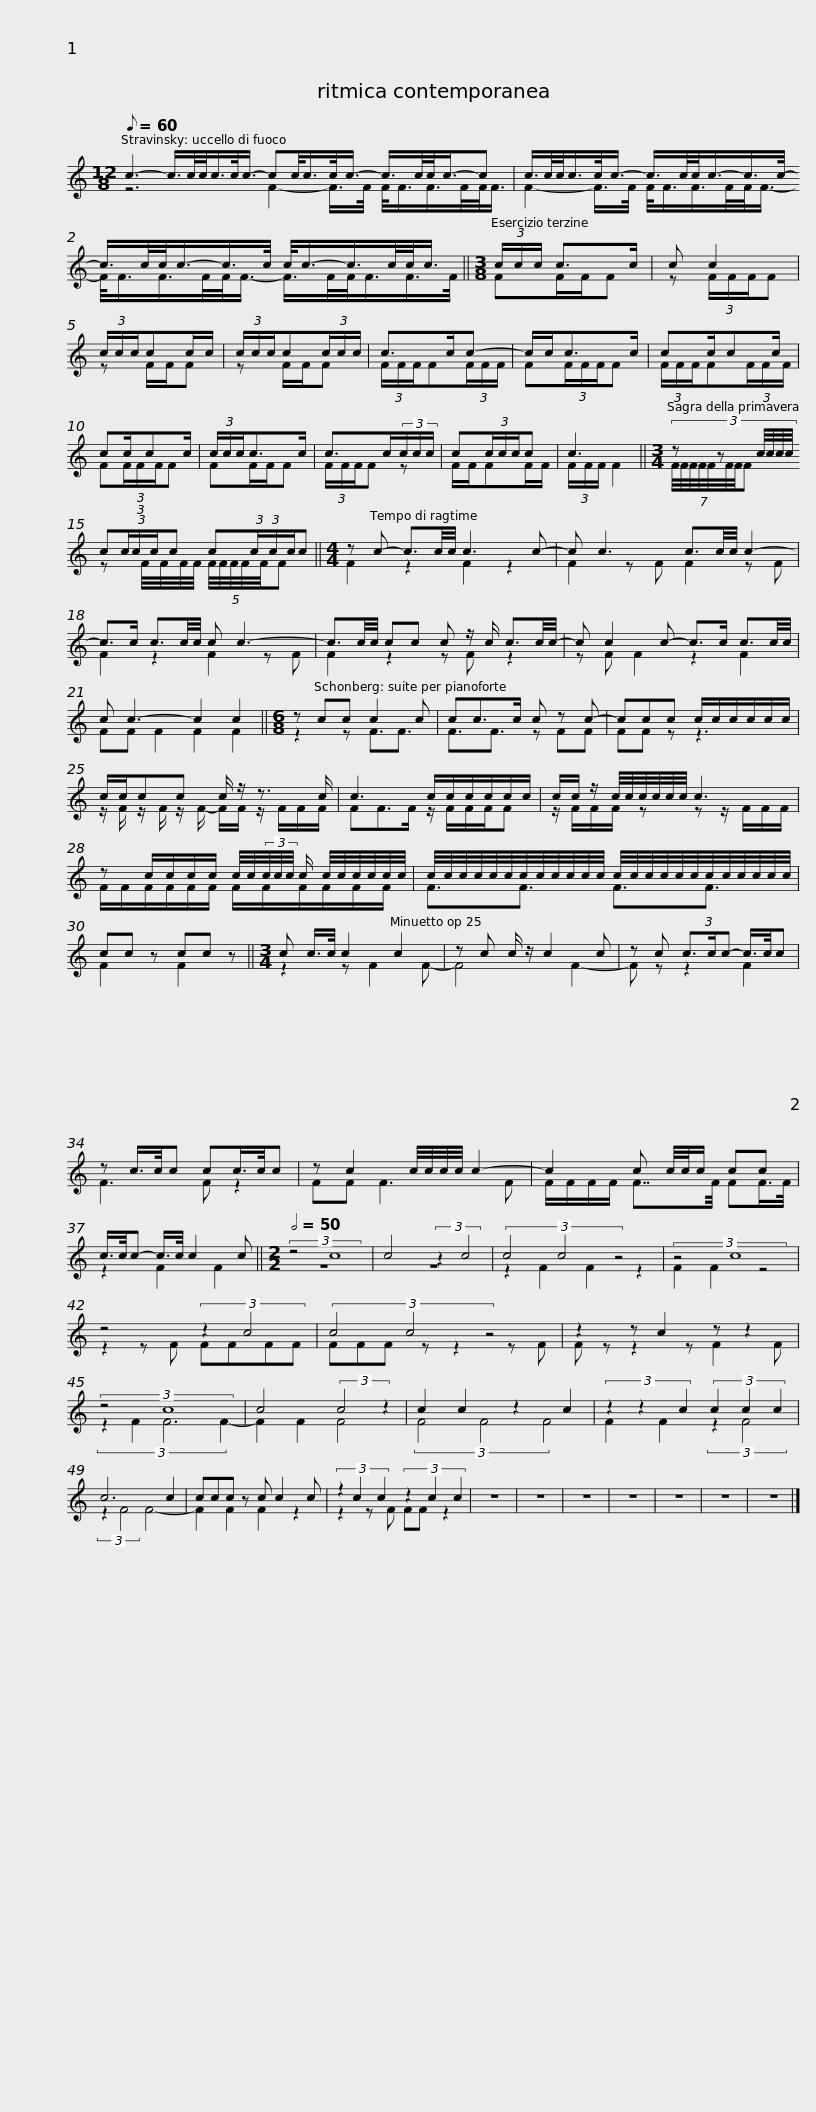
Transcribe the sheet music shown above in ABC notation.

X:1
%%score ( 1 2 )
L:1/8
Q:1/8=60
M:12/8
I:linebreak $
K:C
V:1 treble transpose=12
V:2 treble transpose="12 "
V:1
 c3- c/>c/c/<c/c/<c/- cc/<c/c/<c/- c/>c/c/<c/-c |$ c/>c/c/<c/c/<c/- c/>c/c/<c/-c/>c/- c/>c/c/<c/-c/>c/ c/<c/-c/>c/c/<c/ ||$[M:3/8] (3c/c/c/ c>c | c c2 | (3c/c/c/cc/c/ | %5
 (3c/c/c/c(3c/c/c/ | c>cc- | c/c<cc/ |$ cc/cc/ | cc/cc/ | %10
 (3c/c/c/c>c | c>c(3c/c/c/ | c(3c/c/c/c | c3 ||$[M:3/4] (3:2:6z z c/4c/4c/4c/4 (3:2:5c(3c/c/c/c (3:2:5c(3c/c/c/c ||$ %15
[M:4/4] z c- c3/2c/4c/4 c3 c- | c c3 c3/2c/4c/4 c2- |$ c>c c3/2c/4c/4 c c3- | c3/2c/4c/4 cc c z/ c/ c3/2c/4c/4- | c c2 c- c>c c3/2c/4c/4 |$ %20
 c c3- c2 c2 ||[M:6/8] z cc c2 c | cc>c c z c- | ccc c/c/c/c/c/c/ |$ c/c/cc c/ z/ z3/2 c/ | %25
 c3 c/c/c/c/c/c/ | c/c/ z/ c/4c/4c/4c/4c/4c/4 c3 |$ z c/c/c/c/ c/4c/4(3c/4c/4c/4 c/ c/4c/4c/4c/4c/4c/4 | c/4c/4c/4c/4c/4c/4c/4c/4c/4c/4c/4c/4 c/4c/4c/4c/4c/4c/4c/4c/4c/4c/4c/4c/4 |$ cc z cc z || %30
[M:3/4] c c/>c/ c2 c2 | z c c/ z/ c2 c | z c (3c3/2c/c- c/>c/c |$ z c/>c/c cc/>c/c | z c2 c/4c/4c/4c/4 c2- | %35
 c2 c c/4c/4c/ cc | c/>c/c- c/>c/ c2 c ||$[M:2/2][Q:1/2=50] (3:2:2z4 c8 | c4 (3:2:2z2 c4 | (3c4 c4 z4 | %40
 (3:2:2z4 c8 | z4 (3:2:2z2 c4 | (3c4 c4 z4 | z2 z c2 z z2 |$ (3:2:2z4 c8 | %45
 c4 (3:2:2c4 z2 | c2 c2 z2 c2 | (3z2 z2 c2 (3c2 c2 c2 | c6 c2 | ccc z c c2 c | %50
 (3z2 c2 c2 (3z2 c2 c2 |$ z8 | z8 | z8 | z8 | %55
 z8 | z8 | z8 |] %58
V:2
 z6 F2- F/>F/ F/<F/F/>F/F/<F/ |$ F2- F/>F/ F/<F/F/>F/F/<F/- F/<F/F/>F/F/<F/- F/>F/F/<F/F/>F/ ||$[M:3/8] FF/F/F | z (3F/F/F/F | z F/F/F | %5
 z F/F/F | (3F/F/F/F(3F/F/F/ | F(3F/F/F/F |$ (3F/F/F/F(3F/F/F/ | F(3F/F/F/F | %10
 FF/F/F | (3F/F/F/F z | F/F/FF/F/ | (3F/F/F/ F2 ||$[M:3/4] (7:4:7F/4F/4F/4F/4F/4F/4F/4F z F/4F/4F/4F/4 (5:4:5F/4F/4F/4F/4F/4F ||$ %15
[M:4/4] F2 z2 F2 z2 | F2 z F F2 z F |$ F2 z2 F2 z F | F2 z2 z F z2 | z F F2 z2 F2 |$ %20
 FF F2 F2 F2 ||[M:6/8] z2 z F3/2F3/2 | F3/2F3/2 z FF | FF z z3 |$ z/ F/ z/ F/ z/ F/- F/F/ z/ F/F/F/ | %25
 FF>F z/ F/F/F/F | z/ F/F/F/ z z z/ F/F/F/ |$ F/F/F/F/F/F/ F/F/F/F/F/F/ | F3/2F3/2 F3/2F3/2 |$ F2 z F2 z || %30
[M:3/4] z2 z F2 F- | F4 F2- | F z z2 F2 |$ F3 F z2 | FF F3 F | %35
 F/F/F/F/ F7/4F/4 FF/>F/ | z2 F2 F2 ||$[M:2/2] z8 | z8 | z2 F2 F2 z2 | %40
 F2 F2 z4 | z2 z F FFFF | FFF z z2 z F | F z z2 z F2 F |$ (3:2:4z2 F2 F6 F2- | %45
 F2 F2 F4 | (3F4 F4 F4 | F2 F2 (3:2:2z2 F4 | (3:2:2z2 F4 F4- | F2 F2 F2 z2 | %50
 z2 z F FF z2 |$ x8 | x8 | x8 | x8 | %55
 x8 | x8 | x8 |] %58
